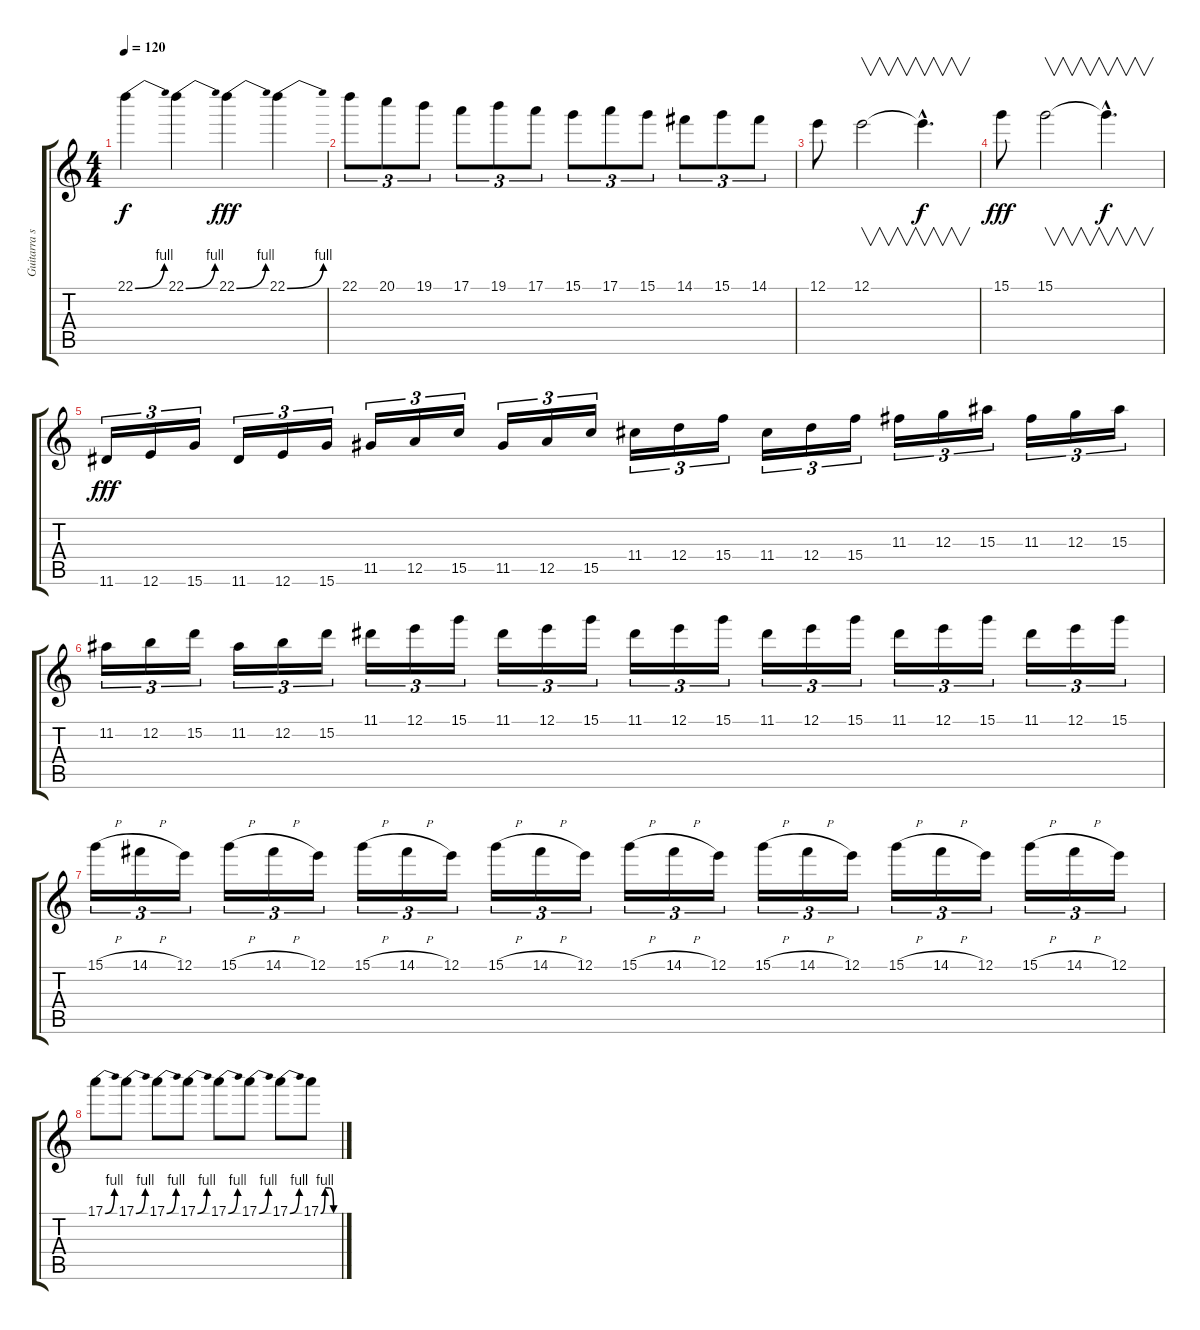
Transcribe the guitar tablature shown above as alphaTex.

\track ("Guitarra solo" "Guitarra s") {instrument distortionguitar}
\staff {score tabs}
\tuning (E4 B3 G3 D3 A2 E2) {hide}
\ts (4 4)
\tempo 120
\clef g2
\ks c
22.1{be (bend 0 0 60 4)}.4{dy f} 22.1{be (bend 0 0 60 4)}.4 22.1{be (bend 0 0 60 4)}.4{dy fff} 22.1{be (bend 0 0 60 4)}.4 |
22.1.8{tu (3 2)} 20.1.8{tu (3 2)} 19.1.8{tu (3 2)} 17.1.8{tu (3 2)} 19.1.8{tu (3 2)} 17.1.8{tu (3 2)} 15.1.8{tu (3 2)} 17.1.8{tu (3 2)} 15.1.8{tu (3 2)} 14.1.8{tu (3 2)} 15.1.8{tu (3 2)} 14.1.8{tu (3 2)} |
12.1.8 12.1.2{v} 12.1{hac t}.4{v d dy f} |
15.1.8{dy fff} 15.1.2{v} 15.1{hac t}.4{v d dy f} |
11.6.16{tu (3 2) dy fff} 12.6.16{tu (3 2)} 15.6.16{tu (3 2)} 11.6.16{tu (3 2)} 12.6.16{tu (3 2)} 15.6.16{tu (3 2)} 11.5.16{tu (3 2)} 12.5.16{tu (3 2)} 15.5.16{tu (3 2)} 11.5.16{tu (3 2)} 12.5.16{tu (3 2)} 15.5.16{tu (3 2)} 11.4.16{tu (3 2)} 12.4.16{tu (3 2)} 15.4.16{tu (3 2)} 11.4.16{tu (3 2)} 12.4.16{tu (3 2)} 15.4.16{tu (3 2)} 11.3.16{tu (3 2)} 12.3.16{tu (3 2)} 15.3.16{tu (3 2)} 11.3.16{tu (3 2)} 12.3.16{tu (3 2)} 15.3.16{tu (3 2)} |
11.2.16{tu (3 2)} 12.2.16{tu (3 2)} 15.2.16{tu (3 2)} 11.2.16{tu (3 2)} 12.2.16{tu (3 2)} 15.2.16{tu (3 2)} 11.1.16{tu (3 2)} 12.1.16{tu (3 2)} 15.1.16{tu (3 2)} 11.1.16{tu (3 2)} 12.1.16{tu (3 2)} 15.1.16{tu (3 2)} 11.1.16{tu (3 2)} 12.1.16{tu (3 2)} 15.1.16{tu (3 2)} 11.1.16{tu (3 2)} 12.1.16{tu (3 2)} 15.1.16{tu (3 2)} 11.1.16{tu (3 2)} 12.1.16{tu (3 2)} 15.1.16{tu (3 2)} 11.1.16{tu (3 2)} 12.1.16{tu (3 2)} 15.1.16{tu (3 2)} |
15.1{h}.16{tu (3 2)} 14.1{h}.16{tu (3 2)} 12.1.16{tu (3 2)} 15.1{h}.16{tu (3 2)} 14.1{h}.16{tu (3 2)} 12.1.16{tu (3 2)} 15.1{h}.16{tu (3 2)} 14.1{h}.16{tu (3 2)} 12.1.16{tu (3 2)} 15.1{h}.16{tu (3 2)} 14.1{h}.16{tu (3 2)} 12.1.16{tu (3 2)} 15.1{h}.16{tu (3 2)} 14.1{h}.16{tu (3 2)} 12.1.16{tu (3 2)} 15.1{h}.16{tu (3 2)} 14.1{h}.16{tu (3 2)} 12.1.16{tu (3 2)} 15.1{h}.16{tu (3 2)} 14.1{h}.16{tu (3 2)} 12.1.16{tu (3 2)} 15.1{h}.16{tu (3 2)} 14.1{h}.16{tu (3 2)} 12.1.16{tu (3 2)} |
17.1{be (bend 0 0 60 4)}.8 17.1{be (bend 0 0 60 4)}.8 17.1{be (bend 0 0 60 4)}.8 17.1{be (bend 0 0 60 4)}.8 17.1{be (bend 0 0 60 4)}.8 17.1{be (bend 0 0 60 4)}.8 17.1{be (bend 0 0 60 4)}.8 17.1{be (custom 0 0 15 4 30 4 45 0 60 0)}.8
